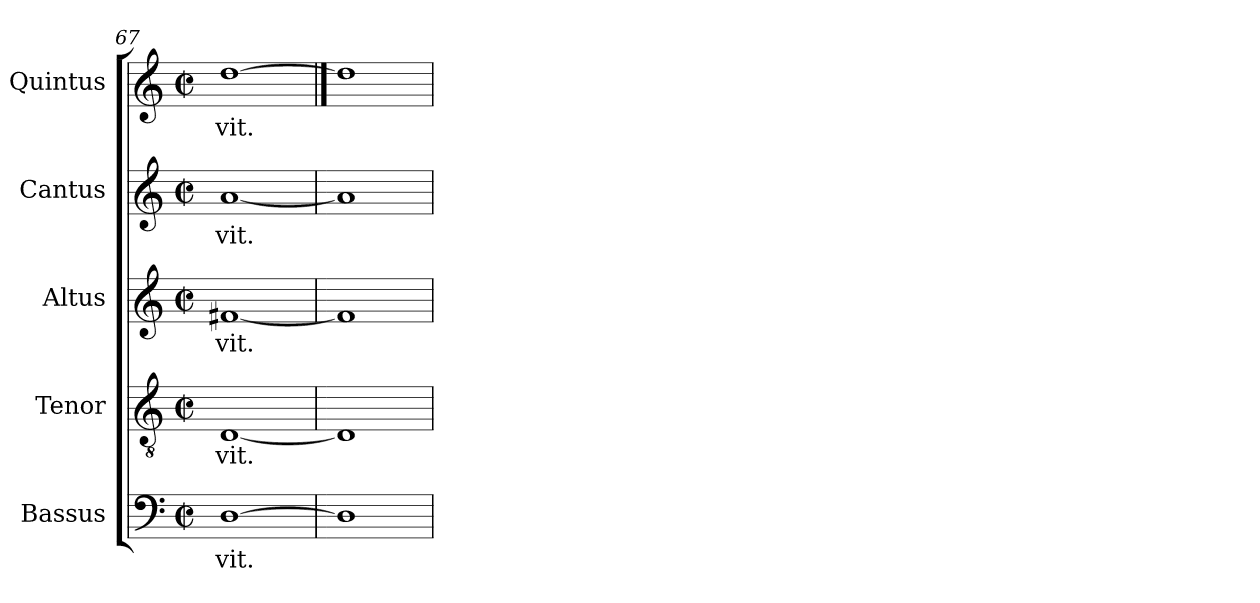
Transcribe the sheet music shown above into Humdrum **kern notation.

**kern	**text	**kern	**text	**kern	**text	**kern	**text	**kern	**text
*part5	*part5	*part4	*part4	*part3	*part3	*part2	*part2	*part1	*part1
*staff5	*staff5	*staff4	*staff4	*staff3	*staff3	*staff2	*staff2	*staff1	*staff1
*I"Bassus	*	*I"Tenor	*	*I"Altus	*	*I"Cantus	*	*I"Quintus	*
*clefF4	*	*clefGv2	*	*clefG2	*	*clefG2	*	*clefG2	*
*	*	*	*	*	*	*k[]	*	*	*
*	*	*	*	*	*	*C:	*	*	*
*M2/2	*	*M2/2	*	*M2/2	*	*M2/2	*	*M2/2	*
*met(c|)	*	*met(c|)	*	*met(c|)	*	*met(c|)	*	*met(c|)	*
=67	=67	=67	=67	=67	=67	=67	=67	=67	=67
!	!LO:LY:b:cj	!	!LO:LY:b:cj	!	!LO:LY:b:cj	!	!LO:LY:b:cj	!	!LO:LY:b:cj
[1D	vit.	[1D	vit.	[1f#X	vit.	[1a	vit.	[1dd	vit.
=68	==68	=68	==68	=68	==68	=68	==68	==68	==68
1D]	.	1D]	.	1f#]	.	1a]	.	1dd]	.
=	=	=	=	=	=	=	=	=	=
*-	*-	*-	*-	*-	*-	*-	*-	*-	*-
